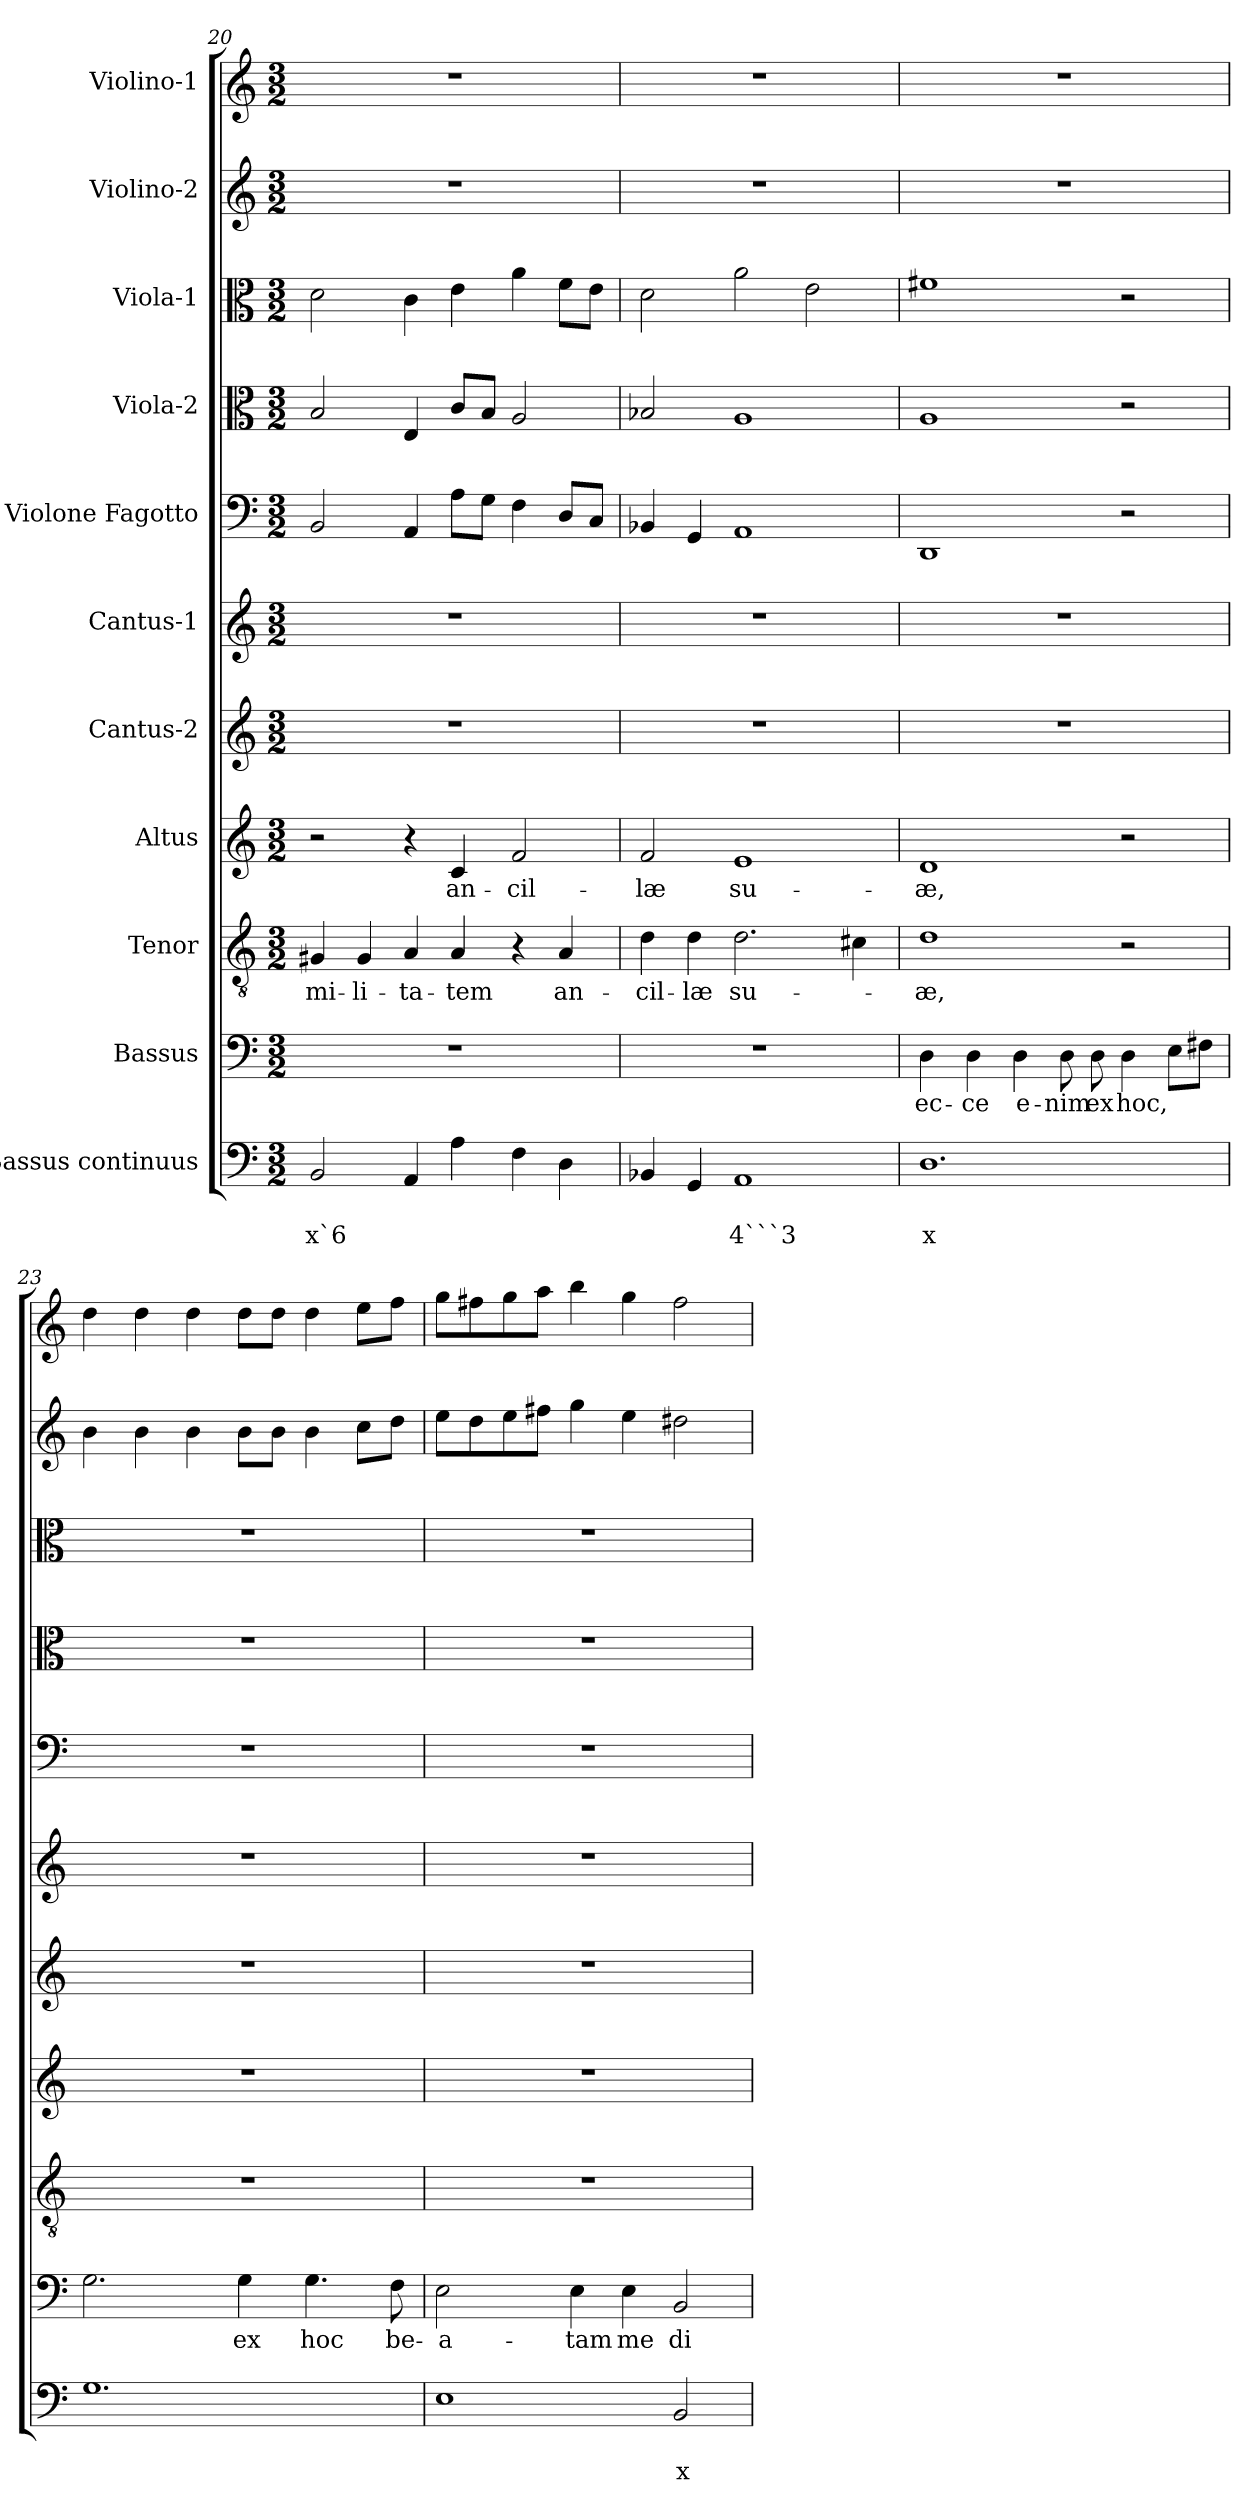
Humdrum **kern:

**kern	**text	**text	**kern	**text	**kern	**text	**kern	**text	**kern	**kern	**kern	**kern	**kern	**kern	**kern
*part11	*part11	*part11	*part10	*part10	*part9	*part9	*part8	*part8	*part7	*part6	*part5	*part4	*part3	*part2	*part1
*staff11	*staff11	*staff11	*staff10	*staff10	*staff9	*staff9	*staff8	*staff8	*staff7	*staff6	*staff5	*staff4	*staff3	*staff2	*staff1
*I"Bassus continuus	*	*	*I"Bassus	*	*I"Tenor	*	*I"Altus	*	*I"Cantus-2	*I"Cantus-1	*I"Violone Fagotto	*I"Viola-2	*I"Viola-1	*I"Violino-2	*I"Violino-1
*clefF4	*	*	*clefF4	*	*clefGv2	*	*clefG2	*	*clefG2	*clefG2	*clefF4	*clefC3	*clefC3	*clefG2	*clefG2
*k[]	*	*	*k[]	*	*k[]	*	*k[]	*	*k[]	*k[]	*k[]	*k[]	*k[]	*k[]	*k[]
*C:	*	*	*C:	*	*C:	*	*C:	*	*C:	*C:	*C:	*C:	*C:	*C:	*C:
*M3/2	*	*	*M3/2	*	*M3/2	*	*M3/2	*	*M3/2	*M3/2	*M3/2	*M3/2	*M3/2	*M3/2	*M3/2
=20	=20	=20	=20	=20	=20	=20	=20	=20	=20	=20	=20	=20	=20	=20	=20
!	!	!LO:LY:b	!	!	!	!LO:LY:b	!	!	!	!	!	!	!	!	!
2BB/	.	x`6	1.r	.	4G#X/	-mi-	2r	.	1.r	1.r	2BB/	2B/	2d\	1.r	1.r
!	!	!	!	!	!	!LO:LY:b	!	!	!	!	!	!	!	!	!
.	.	.	.	.	4G#/	-li-	.	.	.	.	.	.	.	.	.
!	!	!	!	!	!	!LO:LY:b	!	!	!	!	!	!	!	!	!
4AA/	.	.	.	.	4A/	-ta-	4r	.	.	.	4AA/	4E/	4c\	.	.
!	!	!	!	!	!	!LO:LY:b	!	!LO:LY:b	!	!	!	!	!	!	!
4A\	.	.	.	.	4A/	-tem	4c/	an-	.	.	8A\L	8c/L	4e\	.	.
.	.	.	.	.	.	.	.	.	.	.	8G\J	8B/J	.	.	.
!	!	!	!	!	!	!	!	!LO:LY:b	!	!	!	!	!	!	!
4F\	.	.	.	.	4r	.	2f/	-cil-	.	.	4F\	2A/	4a\	.	.
!	!	!	!	!	!	!LO:LY:b	!	!	!	!	!	!	!	!	!
4D\	.	.	.	.	4A/	an-	.	.	.	.	8D/L	.	8f\L	.	.
.	.	.	.	.	.	.	.	.	.	.	8C/J	.	8e\J	.	.
=21	=21	=21	=21	=21	=21	=21	=21	=21	=21	=21	=21	=21	=21	=21	=21
!	!	!	!	!	!	!LO:LY:b	!	!LO:LY:b	!	!	!	!	!	!	!
4BB-X/	.	.	1.r	.	4d\	-cil-	2f/	-læ	1.r	1.r	4BB-X/	2B-X/	2d\	1.r	1.r
!	!	!	!	!	!	!LO:LY:b	!	!	!	!	!	!	!	!	!
4GG/	.	.	.	.	4d\	-læ	.	.	.	.	4GG/	.	.	.	.
!	!	!LO:LY:b	!	!	!	!LO:LY:b	!	!LO:LY:b	!	!	!	!	!	!	!
1AA	.	4```3	.	.	2.d\	su-	1e	su-	.	.	1AA	1A	2a\	.	.
.	.	.	.	.	.	.	.	.	.	.	.	.	2e\	.	.
.	.	.	.	.	4c#X\	.	.	.	.	.	.	.	.	.	.
=22	=22	=22	=22	=22	=22	=22	=22	=22	=22	=22	=22	=22	=22	=22	=22
!	!	!LO:LY:b	!	!LO:LY:b	!	!LO:LY:b	!	!LO:LY:b	!	!	!	!	!	!	!
1.D	.	x	4D\	ec-	1d	-æ,	1d	-æ,	1.r	1.r	1DD	1A	1f#X	1.r	1.r
!	!	!	!	!LO:LY:b	!	!	!	!	!	!	!	!	!	!	!
.	.	.	4D\	-ce	.	.	.	.	.	.	.	.	.	.	.
!	!	!	!	!LO:LY:b	!	!	!	!	!	!	!	!	!	!	!
.	.	.	4D\	e-	.	.	.	.	.	.	.	.	.	.	.
!	!	!	!	!LO:LY:b	!	!	!	!	!	!	!	!	!	!	!
.	.	.	8D\	-nim	.	.	.	.	.	.	.	.	.	.	.
!	!	!	!	!LO:LY:b	!	!	!	!	!	!	!	!	!	!	!
.	.	.	8D\	ex	.	.	.	.	.	.	.	.	.	.	.
!	!	!	!	!LO:LY:b	!	!	!	!	!	!	!	!	!	!	!
.	.	.	4D\	hoc,	2r	.	2r	.	.	.	2r	2r	2r	.	.
.	.	.	8E\L	.	.	.	.	.	.	.	.	.	.	.	.
.	.	.	8F#X\J	.	.	.	.	.	.	.	.	.	.	.	.
=23	=23	=23	=23	=23	=23	=23	=23	=23	=23	=23	=23	=23	=23	=23	=23
1.G	.	.	2.G\	.	1.r	.	1.r	.	1.r	1.r	1.r	1.r	1.r	4b\	4dd\
.	.	.	.	.	.	.	.	.	.	.	.	.	.	4b\	4dd\
.	.	.	.	.	.	.	.	.	.	.	.	.	.	4b\	4dd\
!	!	!	!	!LO:LY:b	!	!	!	!	!	!	!	!	!	!	!
.	.	.	4G\	ex	.	.	.	.	.	.	.	.	.	8b\L	8dd\L
.	.	.	.	.	.	.	.	.	.	.	.	.	.	8b\J	8dd\J
!	!	!	!	!LO:LY:b	!	!	!	!	!	!	!	!	!	!	!
.	.	.	4.G\	hoc	.	.	.	.	.	.	.	.	.	4b\	4dd\
.	.	.	.	.	.	.	.	.	.	.	.	.	.	8cc\L	8ee\L
!	!	!	!	!LO:LY:b	!	!	!	!	!	!	!	!	!	!	!
.	.	.	8F\	be-	.	.	.	.	.	.	.	.	.	8dd\J	8ff\J
!!LO:PB:g=z
=24	=24	=24	=24	=24	=24	=24	=24	=24	=24	=24	=24	=24	=24	=24	=24
!	!	!	!	!LO:LY:b	!	!	!	!	!	!	!	!	!	!	!
1E	.	.	2E\	-a-	1.r	.	1.r	.	1.r	1.r	1.r	1.r	1.r	8ee\L	8gg\L
.	.	.	.	.	.	.	.	.	.	.	.	.	.	8dd\	8ff#X\
.	.	.	.	.	.	.	.	.	.	.	.	.	.	8ee\	8gg\
.	.	.	.	.	.	.	.	.	.	.	.	.	.	8ff#X\J	8aa\J
!	!	!	!	!LO:LY:b	!	!	!	!	!	!	!	!	!	!	!
.	.	.	4E\	-tam	.	.	.	.	.	.	.	.	.	4gg\	4bb\
!	!	!	!	!LO:LY:b	!	!	!	!	!	!	!	!	!	!	!
.	.	.	4E\	me	.	.	.	.	.	.	.	.	.	4ee\	4gg\
!	!	!LO:LY:b	!	!LO:LY:b	!	!	!	!	!	!	!	!	!	!	!
2BB/	.	x	2BB/	di-	.	.	.	.	.	.	.	.	.	2dd#X\	2ff#\
=	=	=	=	=	=	=	=	=	=	=	=	=	=	=	=
*-	*-	*-	*-	*-	*-	*-	*-	*-	*-	*-	*-	*-	*-	*-	*-
